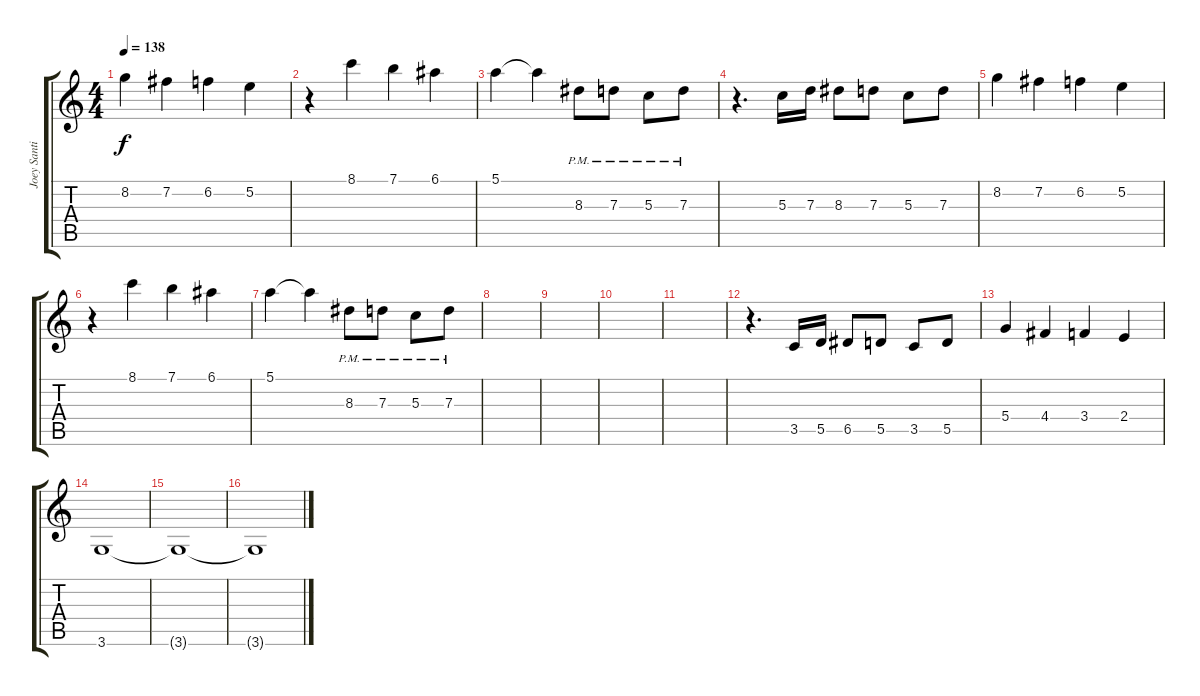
\track ("Joey Santiago" "Joey Santi") {instrument electricguitarjazz}
\staff {score tabs}
\tuning (E4 B3 G3 D3 A2 E2) {hide}
\ts (4 4)
\tempo 138
\clef g2
\ks c
8.2.4{dy f} 7.2.4 6.2.4 5.2.4 |
r.4 8.1.4 7.1.4 6.1.4 |
5.1.4 5.1{t}.4 8.3{pm}.8 7.3{pm}.8 5.3{pm}.8 7.3{pm}.8 |
r.4{d} 5.3.16 7.3.16 8.3.8 7.3.8 5.3.8 7.3.8 |
8.2.4 7.2.4 6.2.4 5.2.4 |
r.4 8.1.4 7.1.4 6.1.4 |
5.1.4 5.1{t}.4 8.3{pm}.8 7.3{pm}.8 5.3{pm}.8 7.3{pm}.8 |
|
|
|
|
r.4{d} 3.5.16 5.5.16 6.5.8 5.5.8 3.5.8 5.5.8 |
5.4.4 4.4.4 3.4.4 2.4.4 |
\section ("" "")
3.6.1 |
3.6{t}.1 |
3.6{t}.1
